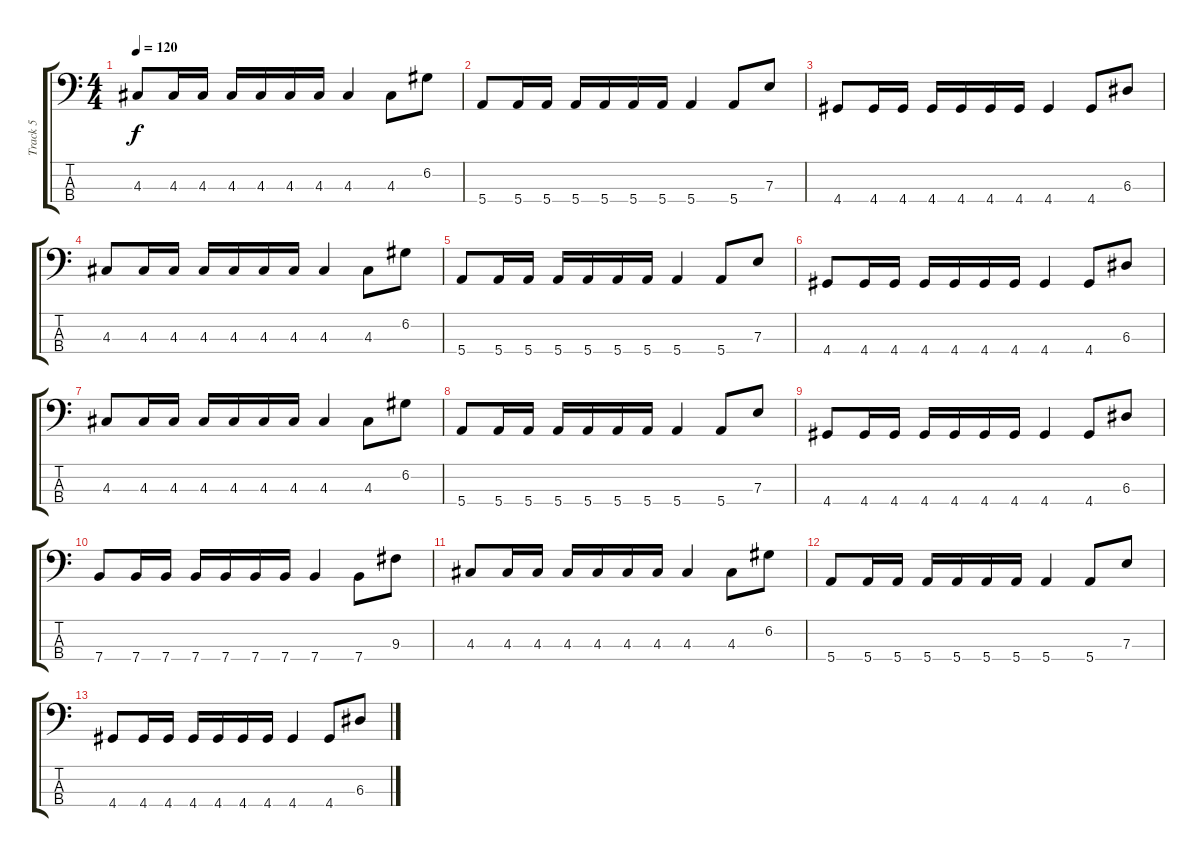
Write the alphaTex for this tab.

\track ("Track 5" "Track 5") {instrument electricbasspick}
\staff {score tabs}
\tuning (G2 D2 A1 E1) {hide}
\ts (4 4)
\tempo 120
\clef f4
\ks c
4.3.8{dy f} 4.3.16 4.3.16 4.3.16 4.3.16 4.3.16 4.3.16 4.3.4 4.3.8 6.2.8 |
5.4.8 5.4.16 5.4.16 5.4.16 5.4.16 5.4.16 5.4.16 5.4.4 5.4.8 7.3.8 |
4.4.8 4.4.16 4.4.16 4.4.16 4.4.16 4.4.16 4.4.16 4.4.4 4.4.8 6.3.8 |
4.3.8 4.3.16 4.3.16 4.3.16 4.3.16 4.3.16 4.3.16 4.3.4 4.3.8 6.2.8 |
5.4.8 5.4.16 5.4.16 5.4.16 5.4.16 5.4.16 5.4.16 5.4.4 5.4.8 7.3.8 |
4.4.8 4.4.16 4.4.16 4.4.16 4.4.16 4.4.16 4.4.16 4.4.4 4.4.8 6.3.8 |
4.3.8 4.3.16 4.3.16 4.3.16 4.3.16 4.3.16 4.3.16 4.3.4 4.3.8 6.2.8 |
5.4.8 5.4.16 5.4.16 5.4.16 5.4.16 5.4.16 5.4.16 5.4.4 5.4.8 7.3.8 |
4.4.8 4.4.16 4.4.16 4.4.16 4.4.16 4.4.16 4.4.16 4.4.4 4.4.8 6.3.8 |
7.4.8 7.4.16 7.4.16 7.4.16 7.4.16 7.4.16 7.4.16 7.4.4 7.4.8 9.3.8 |
4.3.8 4.3.16 4.3.16 4.3.16 4.3.16 4.3.16 4.3.16 4.3.4 4.3.8 6.2.8 |
5.4.8 5.4.16 5.4.16 5.4.16 5.4.16 5.4.16 5.4.16 5.4.4 5.4.8 7.3.8 |
4.4.8 4.4.16 4.4.16 4.4.16 4.4.16 4.4.16 4.4.16 4.4.4 4.4.8 6.3.8
